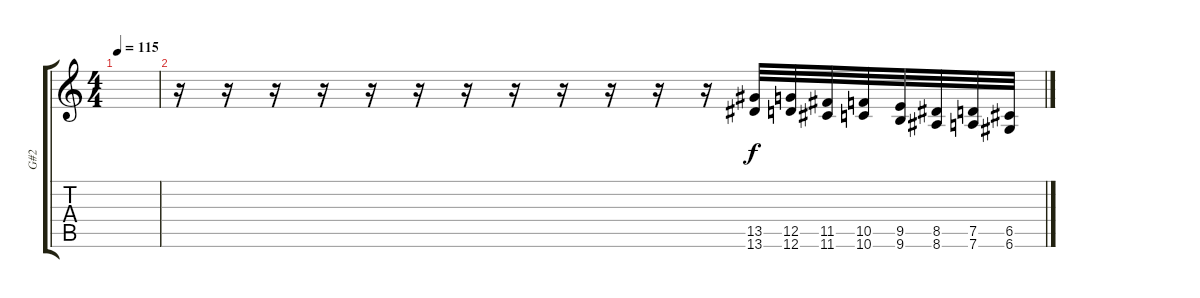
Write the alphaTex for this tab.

\track ("G#2" "G#2") {instrument distortionguitar}
\staff {score tabs}
\tuning (D4 A3 F3 C3 G2 D2) {hide}
\ts (4 4)
\tempo 115
\clef g2
\ks c
|
r.16 r.16 r.16 r.16 r.16 r.16 r.16 r.16 r.16 r.16 r.16 r.16 (13.5 13.6).32{volume 13} (12.5 12.6).32 (11.5 11.6).32 (10.5 10.6).32 (9.5 9.6).32 (8.5 8.6).32 (7.5 7.6).32 (6.5 6.6).32
